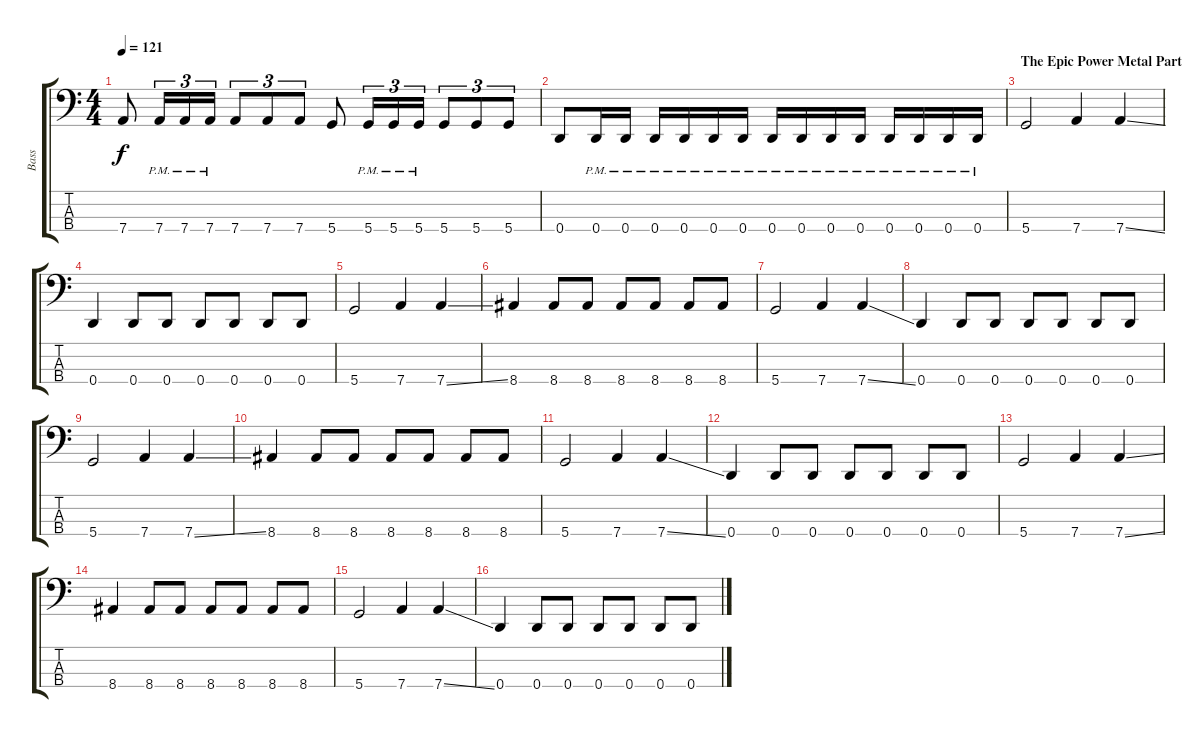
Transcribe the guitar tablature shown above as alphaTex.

\track ("Bass" "Bass") {instrument electricbasspick}
\staff {score tabs}
\tuning (G2 D2 A1 D1) {hide}
\ts (4 4)
\tempo 121
\clef f4
\ks c
7.4.8{dy f} 7.4{pm}.16{tu (3 2)} 7.4{pm}.16{tu (3 2)} 7.4{pm}.16{tu (3 2)} 7.4.8{tu (3 2)} 7.4.8{tu (3 2)} 7.4.8{tu (3 2)} 5.4.8 5.4{pm}.16{tu (3 2)} 5.4{pm}.16{tu (3 2)} 5.4{pm}.16{tu (3 2)} 5.4.8{tu (3 2)} 5.4.8{tu (3 2)} 5.4.8{tu (3 2)} |
0.4.8 0.4{pm}.16 0.4{pm}.16 0.4{pm}.16 0.4{pm}.16 0.4{pm}.16 0.4{pm}.16 0.4{pm}.16 0.4{pm}.16 0.4{pm}.16 0.4{pm}.16 0.4{pm}.16 0.4{pm}.16 0.4{pm}.16 0.4{pm}.16 |
\section ("" "The Epic Power Metal Part")
5.4.2 7.4.4 7.4{ss}.4 |
0.4.4 0.4.8 0.4.8 0.4.8 0.4.8 0.4.8 0.4.8 |
5.4.2 7.4.4 7.4{ss}.4 |
8.4.4 8.4.8 8.4.8 8.4.8 8.4.8 8.4.8 8.4.8 |
5.4.2 7.4.4 7.4{ss}.4 |
0.4.4 0.4.8 0.4.8 0.4.8 0.4.8 0.4.8 0.4.8 |
5.4.2 7.4.4 7.4{ss}.4 |
8.4.4 8.4.8 8.4.8 8.4.8 8.4.8 8.4.8 8.4.8 |
5.4.2 7.4.4 7.4{ss}.4 |
0.4.4 0.4.8 0.4.8 0.4.8 0.4.8 0.4.8 0.4.8 |
5.4.2 7.4.4 7.4{ss}.4 |
8.4.4 8.4.8 8.4.8 8.4.8 8.4.8 8.4.8 8.4.8 |
5.4.2 7.4.4 7.4{ss}.4 |
0.4.4 0.4.8 0.4.8 0.4.8 0.4.8 0.4.8 0.4.8
